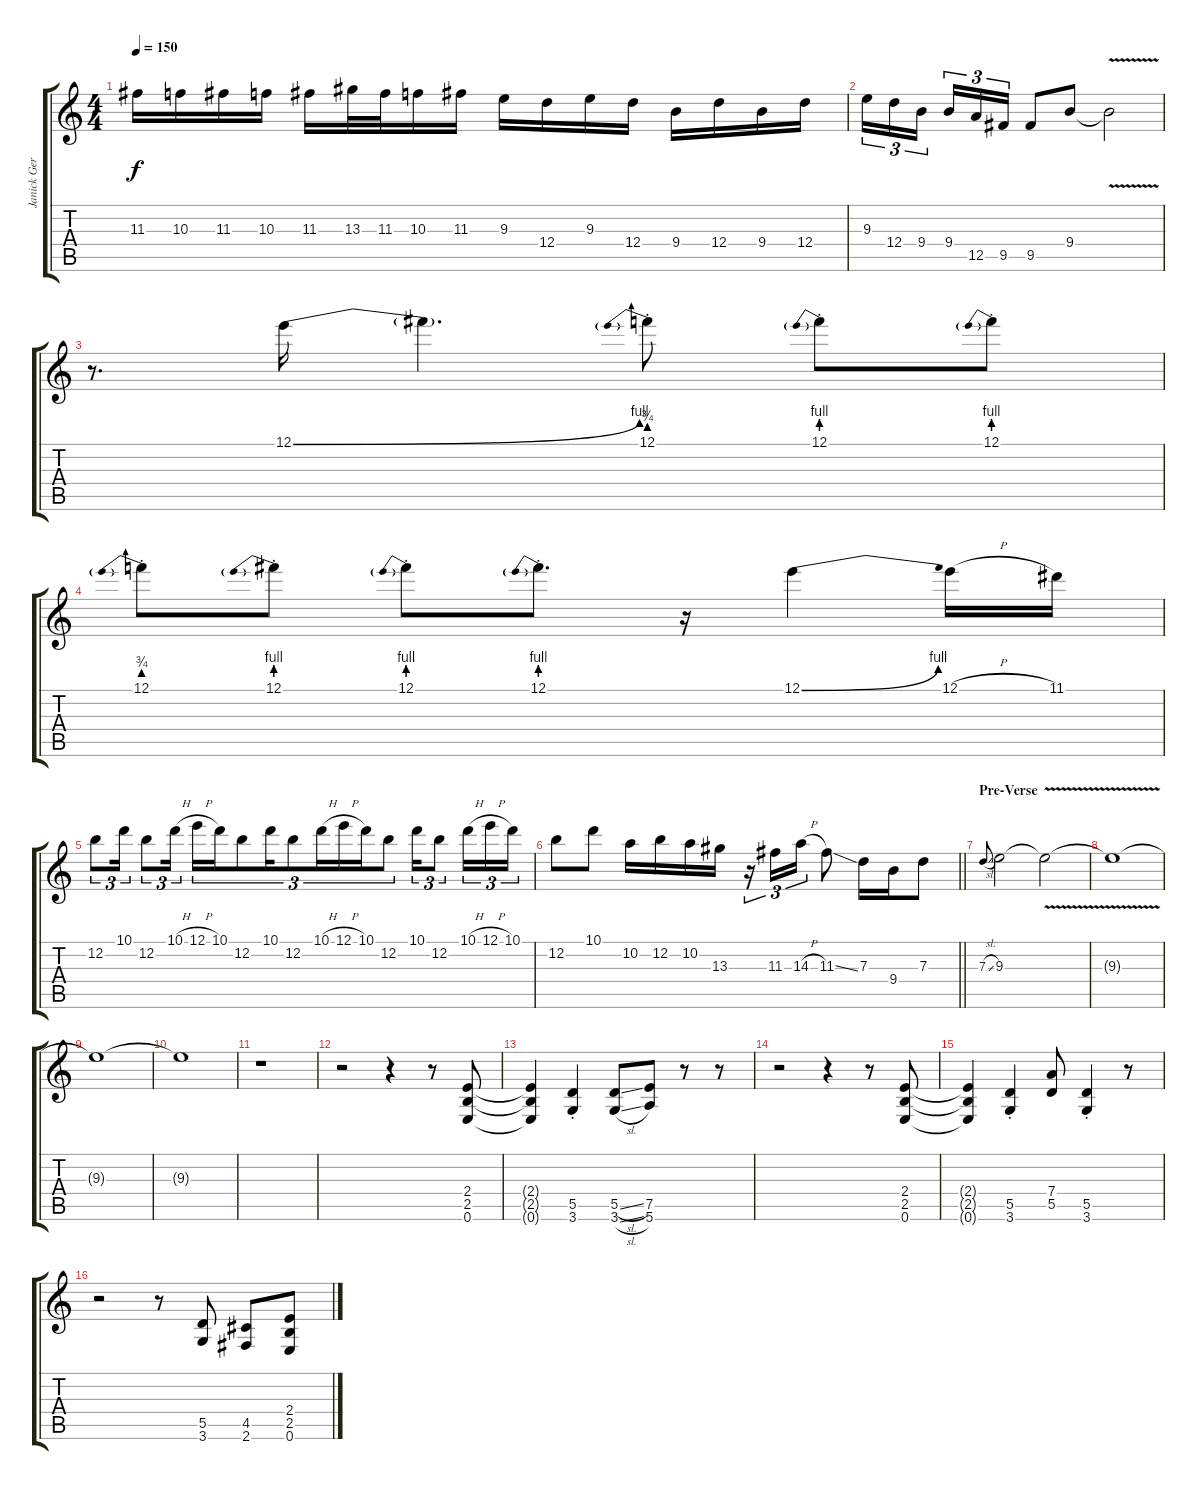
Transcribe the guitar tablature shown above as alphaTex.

\track ("Janick Gers" "Janick Ger") {instrument distortionguitar}
\staff {score tabs}
\tuning (E4 B3 G3 D3 A2 E2) {hide}
\ts (4 4)
\tempo 150
\clef g2
\ks c
11.3.16{dy f} 10.3.16 11.3.16 10.3.16 11.3.16 13.3.32 11.3.32 10.3.16 11.3.16 9.3.16 12.4.16 9.3.16 12.4.16 9.4.16 12.4.16 9.4.16 12.4.16 |
9.3.16{tu (3 2)} 12.4.16{tu (3 2)} 9.4.16{tu (3 2) beam splitsecondary} 9.4.16{tu (3 2)} 12.5.16{tu (3 2)} 9.5.16{tu (3 2)} 9.5.8 9.4.8 9.4{v t}.2 |
r.8{d} 12.1{be (bend 0 0 60 4)}.16 12.1{t}.4{d} 12.1{be (prebend 0 3 60 3) st}.8 12.1{be (prebend 0 4 60 4) st}.8 12.1{be (prebend 0 4 60 4) st}.8 |
12.1{be (prebend 0 3 60 3) st}.8 12.1{be (prebend 0 4 60 4) st}.8 12.1{be (prebend 0 4 60 4) st}.8 12.1{be (prebend 0 4 60 4) st}.8{d} r.16 12.1{be (bend 0 0 60 4)}.4 12.1{h}.16 11.1.16 |
12.2.8{tu (3 2)} 10.1.16{tu (3 2)} 12.2.8{tu (3 2)} 10.1{h}.16{tu (3 2)} 12.1{h}.16{tu (3 2)} 10.1.16{tu (3 2)} 12.2.8{tu (3 2)} 10.1.16{tu (3 2)} 12.2.8{tu (3 2)} 10.1{h}.16{tu (3 2)} 12.1{h}.16{tu (3 2)} 10.1.16{tu (3 2)} 12.2.8{tu (3 2)} 10.1.16{tu (3 2)} 12.2.8{tu (3 2)} 10.1{h}.16{tu (3 2)} 12.1{h}.16{tu (3 2)} 10.1.16{tu (3 2)} |
\barLineRight lightlight
12.2.8 10.1.8 10.2.16 12.2.16 10.2.16 13.3.16 r.16{tu (3 2)} 11.3.16{tu (3 2)} 14.3{h}.16{tu (3 2)} 11.3{ss}.8 7.3.16 9.4.16 7.3.8 |
\section ("" "Pre-Verse")
7.3{sl}.8{gr onbeat} 9.3.2 9.3{v t}.2 |
9.3{t}.1 |
9.3{t}.1{volume 0} |
9.3{t}.1 |
r.1 |
r.2 r.4 r.8 (2.4 2.5 0.6).8{volume 13} |
(2.4{t} 2.5{t} 0.6{t}).4 (5.5{st} 3.6{st}).4 (5.5{sl} 3.6{sl}).8 (7.5 5.6).8 r.8 r.8 |
r.2 r.4 r.8 (2.4 2.5 0.6).8 |
(2.4{t} 2.5{t} 0.6{t}).4 (5.5{st} 3.6{st}).4 (7.4 5.5).8 (5.5{st} 3.6{st}).4 r.8 |
r.2 r.8 (5.5 3.6).8 (4.5 2.6).8 (2.4 2.5 0.6).8
